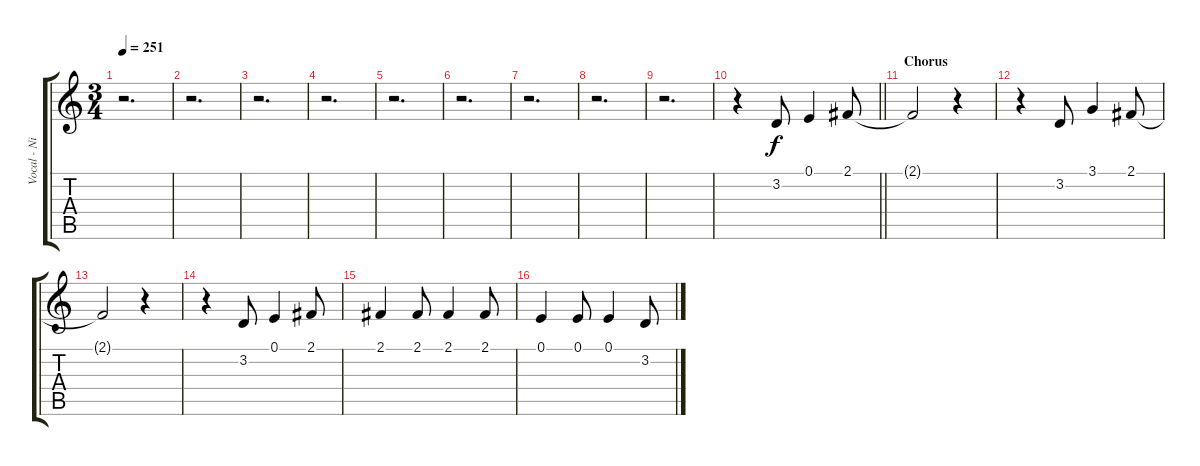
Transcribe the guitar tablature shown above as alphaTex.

\track ("Vocal - Nikola" "Vocal - Ni") {instrument tenorsax}
\staff {score tabs}
\tuning (E4 B3 G3 D3 A2 E2) {hide}
\ts (3 4)
\tempo 251
\clef g2
\ks c
r.2{d dy f} |
r.2{d} |
r.2{d} |
r.2{d} |
r.2{d} |
r.2{d} |
r.2{d} |
r.2{d} |
r.2{d} |
\barLineRight lightlight
r.4 3.2.8 0.1.4 2.1.8 |
\section ("" "Chorus")
2.1{t}.2 r.4 |
r.4 3.2.8 3.1.4 2.1.8 |
2.1{t}.2 r.4 |
r.4 3.2.8 0.1.4 2.1.8 |
2.1.4 2.1.8 2.1.4 2.1.8 |
0.1.4 0.1.8 0.1.4 3.2.8
